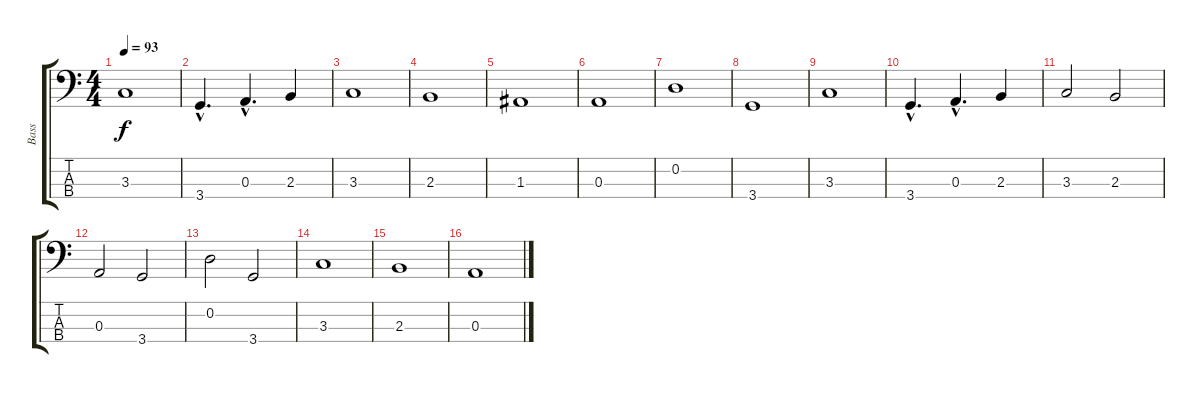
\track ("Bass" "Bass") {instrument electricbasspick}
\staff {score tabs}
\tuning (G2 D2 A1 E1) {hide}
\ts (4 4)
\tempo 93
\clef f4
\ks c
3.3.1{dy f} |
3.4{hac}.4{d} 0.3{hac}.4{d} 2.3.4 |
3.3.1 |
2.3.1 |
1.3.1 |
0.3.1 |
0.2.1 |
3.4.1 |
3.3.1 |
3.4{hac}.4{d} 0.3{hac}.4{d} 2.3.4 |
3.3.2 2.3.2 |
0.3.2 3.4.2 |
0.2.2 3.4.2 |
3.3.1 |
2.3.1 |
0.3.1
